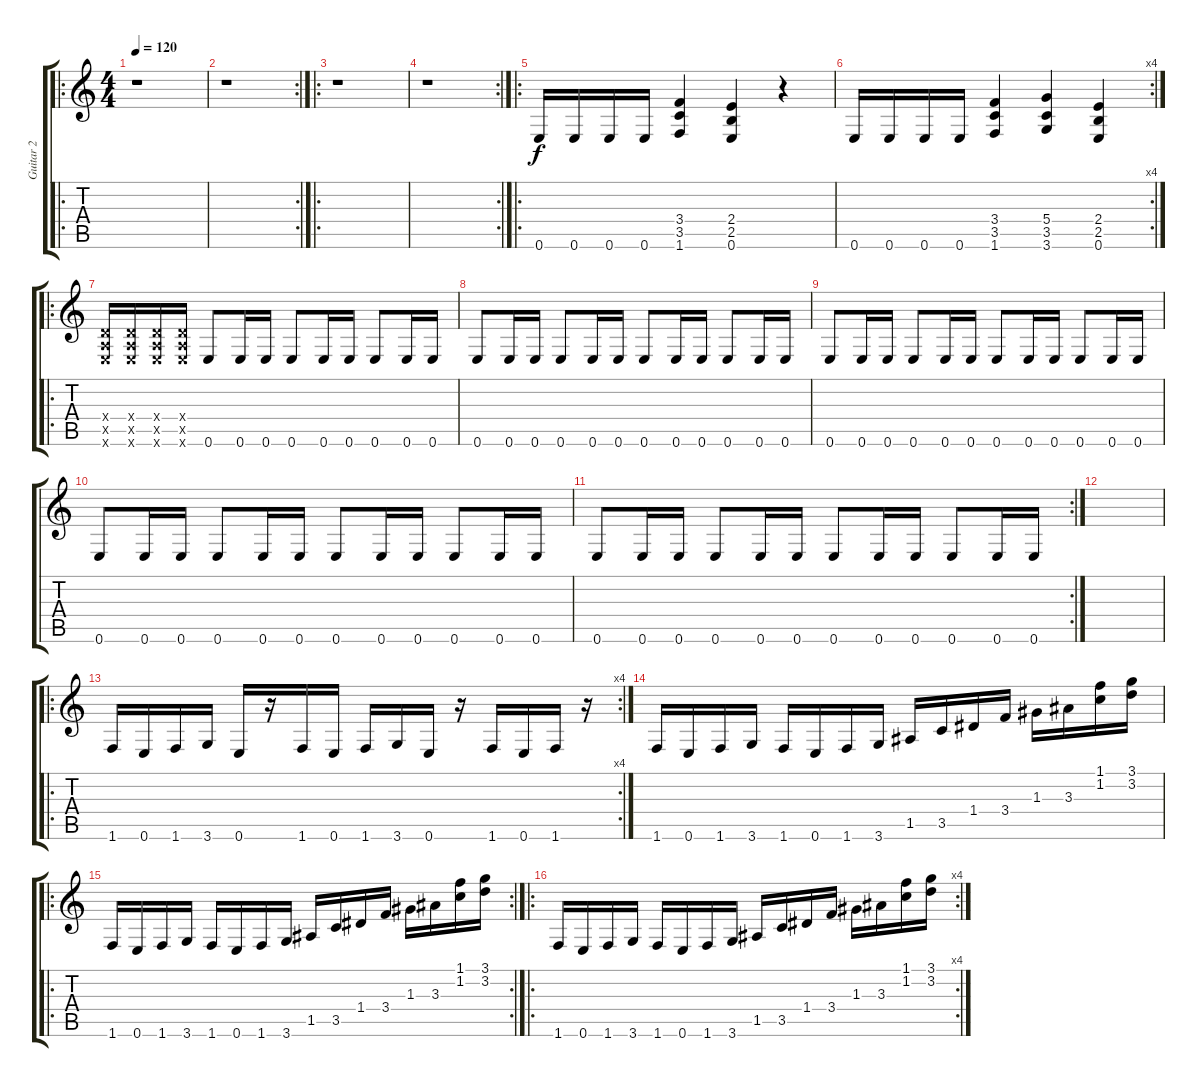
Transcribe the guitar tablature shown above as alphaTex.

\track ("Guitar 2" "Guitar 2") {instrument distortionguitar}
\staff {score tabs}
\tuning (E4 B3 G3 D3 A2 E2) {hide}
\ro
\ts (4 4)
\tempo 120
\clef g2
\ks c
r.1{dy f instrument distortionguitar} |
\rc 2
r.1 |
\ro
r.1 |
\rc 2
r.1 |
\ro
0.6.16 0.6.16 0.6.16 0.6.16 (3.4 3.5 1.6).4 (2.4 2.5 0.6).4 r.4 |
\rc 4
0.6.16 0.6.16 0.6.16 0.6.16 (3.4 3.5 1.6).4 (5.4 3.5 3.6).4 (2.4 2.5 0.6).4 |
\ro
(0.4{x} 0.5{x} 0.6{x}).16 (0.4{x} 0.5{x} 0.6{x}).16 (0.4{x} 0.5{x} 0.6{x}).16 (0.4{x} 0.5{x} 0.6{x}).16 0.6.8 0.6.16 0.6.16 0.6.8 0.6.16 0.6.16 0.6.8 0.6.16 0.6.16 |
0.6.8 0.6.16 0.6.16 0.6.8 0.6.16 0.6.16 0.6.8 0.6.16 0.6.16 0.6.8 0.6.16 0.6.16 |
0.6.8 0.6.16 0.6.16 0.6.8 0.6.16 0.6.16 0.6.8 0.6.16 0.6.16 0.6.8 0.6.16 0.6.16 |
0.6.8 0.6.16 0.6.16 0.6.8 0.6.16 0.6.16 0.6.8 0.6.16 0.6.16 0.6.8 0.6.16 0.6.16 |
\rc 2
0.6.8 0.6.16 0.6.16 0.6.8 0.6.16 0.6.16 0.6.8 0.6.16 0.6.16 0.6.8 0.6.16 0.6.16 |
|
\ro
\rc 4
1.6.16 0.6.16 1.6.16 3.6.16 0.6.16 r.16 1.6.16 0.6.16 1.6.16 3.6.16 0.6.16 r.16 1.6.16 0.6.16 1.6.16 r.16 |
1.6.16 0.6.16 1.6.16 3.6.16 1.6.16 0.6.16 1.6.16 3.6.16 1.5.16 3.5.16 1.4.16 3.4.16 1.3.16 3.3.16 (1.1 1.2).16 (3.1 3.2).16 |
\ro
\rc 2
1.6.16 0.6.16 1.6.16 3.6.16 1.6.16 0.6.16 1.6.16 3.6.16 1.5.16 3.5.16 1.4.16 3.4.16 1.3.16 3.3.16 (1.1 1.2).16 (3.1 3.2).16 |
\ro
\rc 4
1.6.16 0.6.16 1.6.16 3.6.16 1.6.16 0.6.16 1.6.16 3.6.16 1.5.16 3.5.16 1.4.16 3.4.16 1.3.16 3.3.16 (1.1 1.2).16 (3.1 3.2).16
